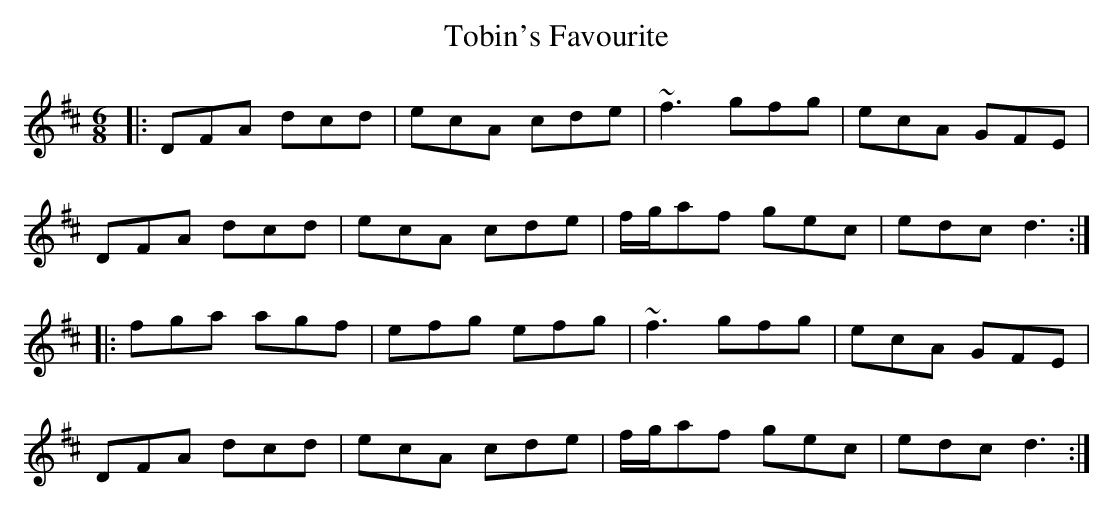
X:1
T: Tobin's Favourite
M: 6/8
L: 1/8
K: Dmaj
|:DFA dcd|ecA cde|~f3 gfg|ecA GFE|
DFA dcd|ecA cde|f/g/af gec|edc d3:|
|:fga agf|efg efg|~f3 gfg|ecA GFE|
DFA dcd|ecA cde|f/g/af gec|edc d3:|
